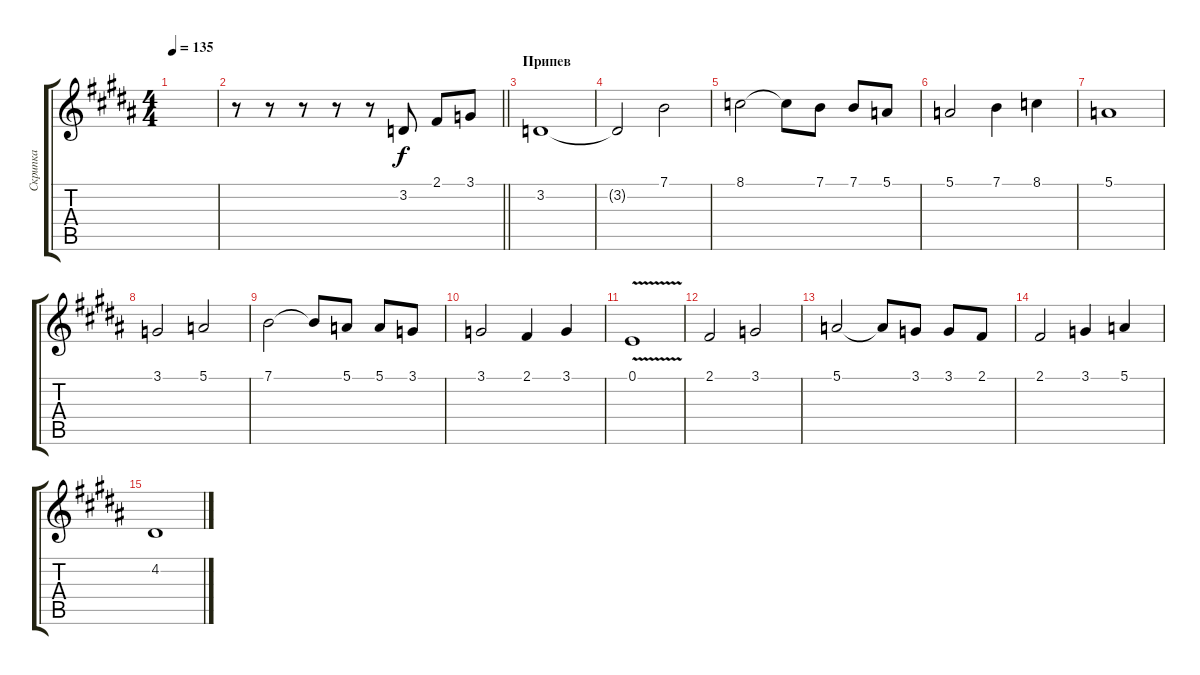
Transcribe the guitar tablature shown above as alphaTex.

\track ("Скрипка" "Скрипка") {instrument violin}
\staff {score tabs}
\tuning (E4 B3 G3 D3 A2 E2) {hide}
\ts (4 4)
\tempo 135
\clef g2
\ks g#minor
|
\barLineRight lightlight
r.8 r.8 r.8 r.8 r.8 3.2.8 2.1.8 3.1.8 |
\section ("" "Припев")
3.2.1 |
3.2{t}.2 7.1.2 |
8.1.2 8.1{t}.8 7.1.8 7.1.8 5.1.8 |
5.1.2 7.1.4 8.1.4 |
5.1.1 |
3.1.2 5.1.2 |
7.1.2 7.1{t}.8 5.1.8 5.1.8 3.1.8 |
3.1.2 2.1.4 3.1.4 |
0.1{v}.1 |
2.1.2 3.1.2 |
5.1.2 5.1{t}.8 3.1.8 3.1.8 2.1.8 |
2.1.2 3.1.4 5.1.4 |
4.2.1{volume 0}
